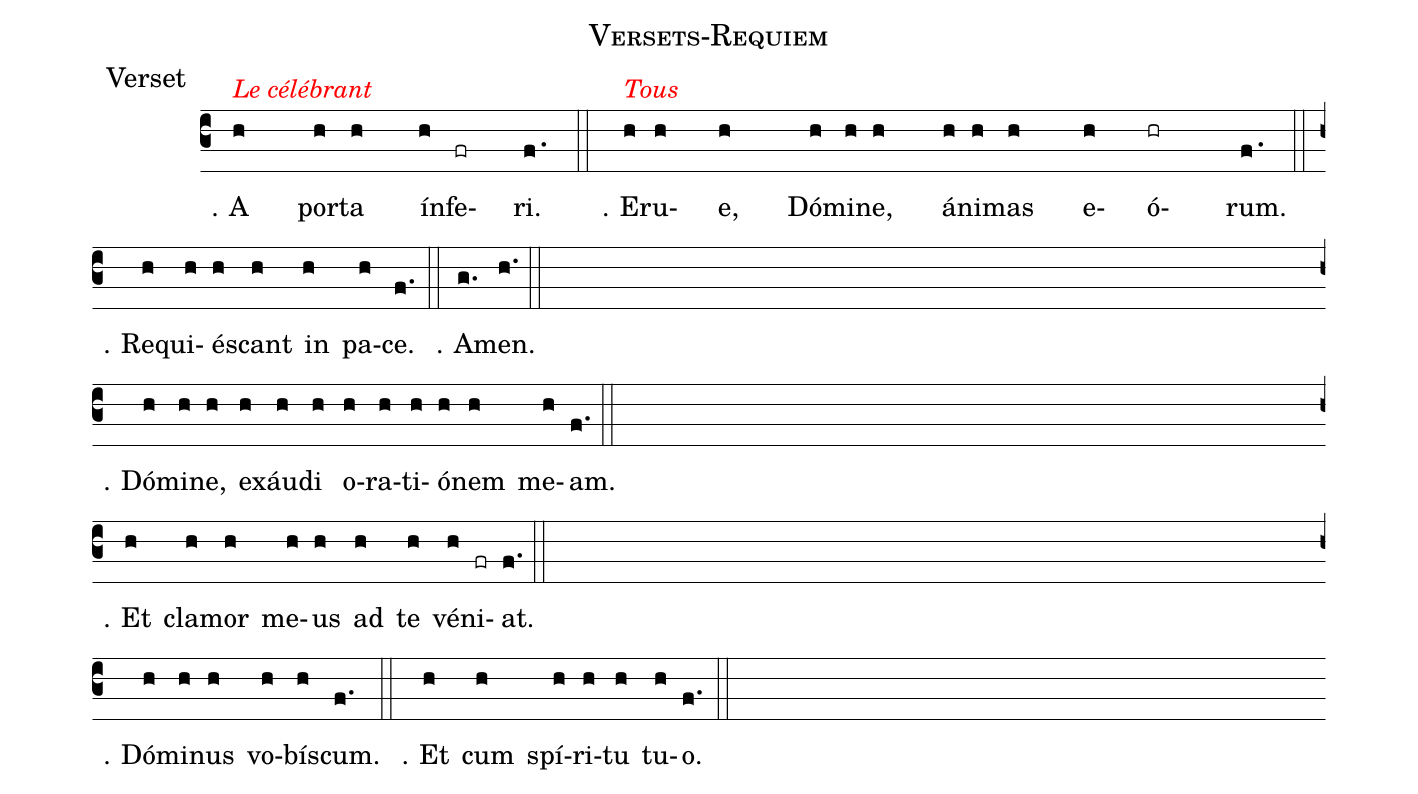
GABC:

name:Versets-Requiem;
office-part:Verset;
%%
(c3) <alt>\rubrica{Le célébrant}</alt>
℣. {A}(h) por(h)ta(h) ín(h)fe(fr)ri.(f.) (::)% (Z)

℟. {E}<alt>\rubrica{Tous}</alt>(h)ru(h)e,(h) Dó(h)mi(h)ne,(h) á(h)ni(h)mas(h) e(h)ó(hr )rum.(f.) (::)
(z)

℣. Re(h)qui(h)é(h)scant(h) in(h) pa(h)ce.(f.) (::)
℟. {A}(g.)men.(h.) (::)
(Z)

℣. D{ó}(h)mi(h)ne,(h) ex(h)áu(h)di(h) o(h)ra(h)ti(h)ó(h)nem(h) me(h)am.(f.) (::)
(Z)

℟. {E}t(h) cla(h)mor(h) me(h)us(h) ad(h) te(h) vé(h)ni(fr)at.(f.) (::)
(Z)

℣. D{ó}(h)mi(h)nus(h) vo(h)bís(h)cum.(f.) (::)

℟. {E}t(h) cum(h) spí(h)ri(h)tu(h) tu(h)o.(f.) (::)
